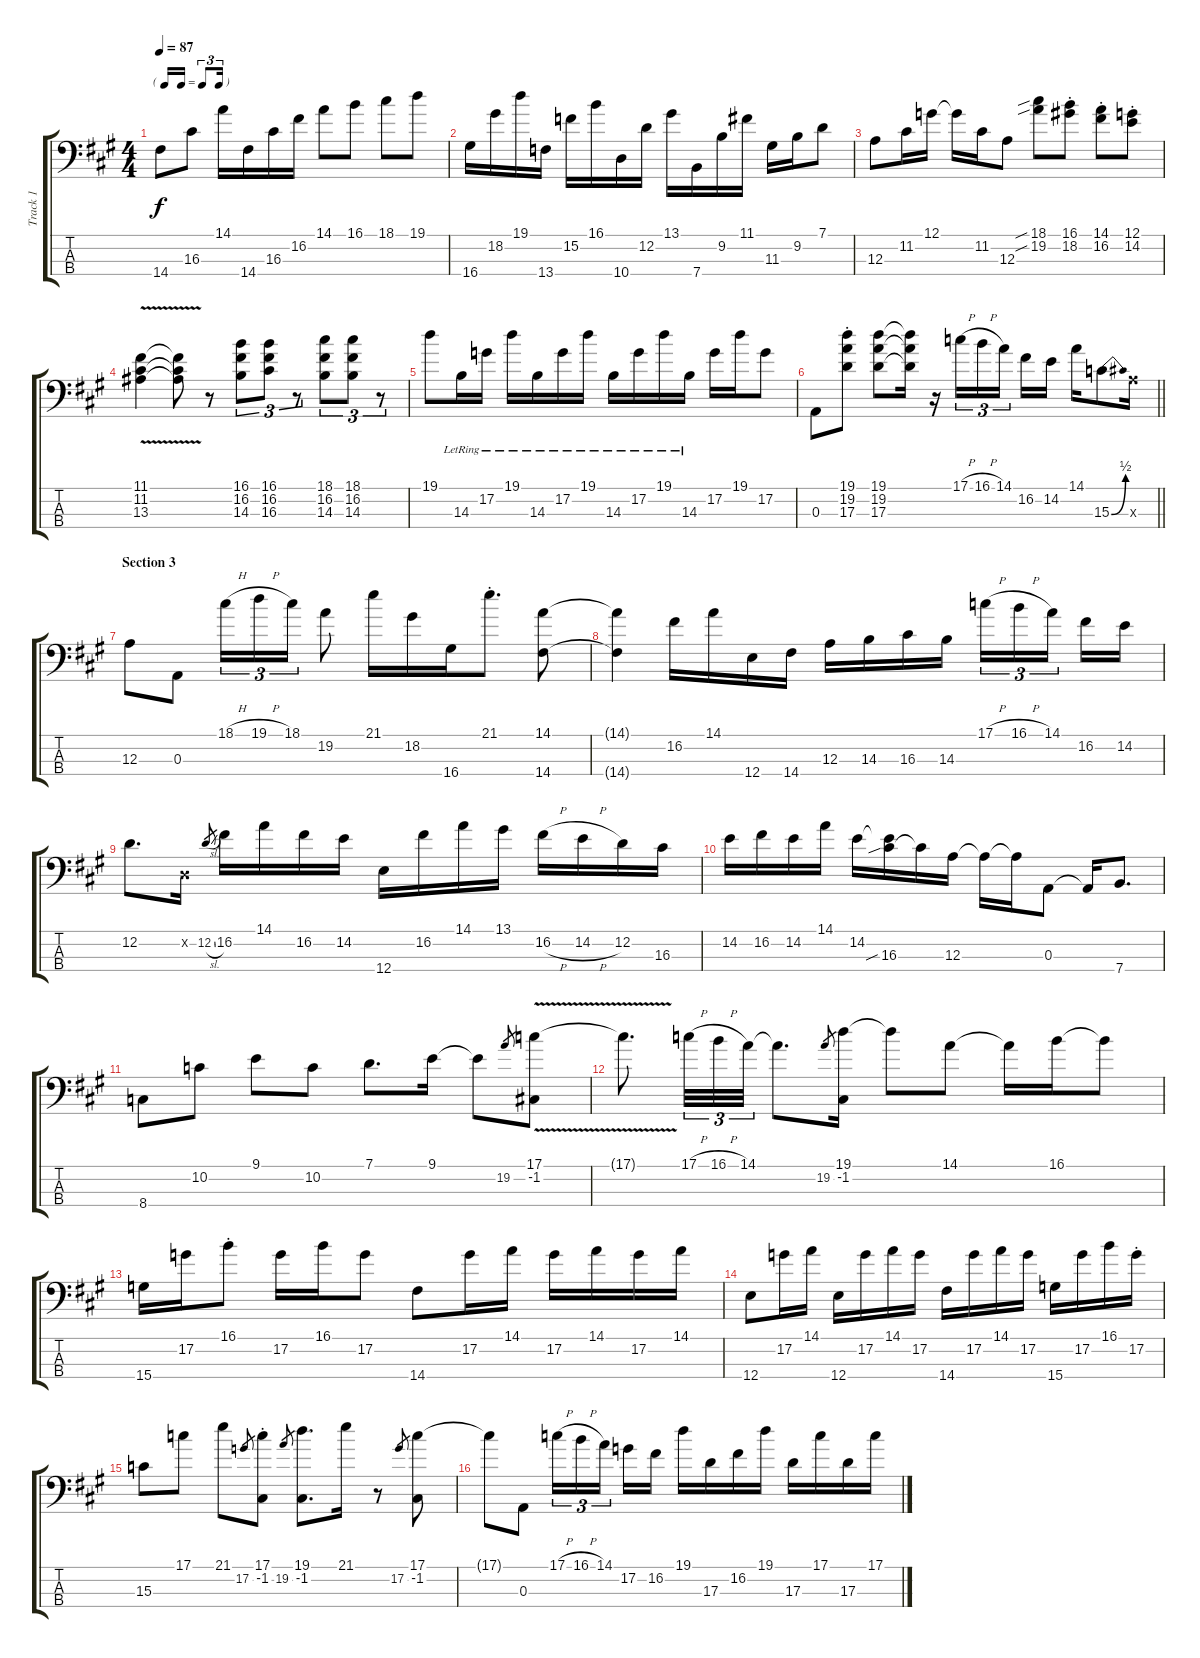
\track ("Track 1" "Track 1") {instrument electricbassfinger}
\staff {score tabs}
\tuning (G2 D2 A1 E1) {hide}
\ts (4 4)
\tf triplet16th
\tempo 87
\clef f4
\ks a
14.4.8{dy f} 16.3.8 14.1.16 14.4.16 16.3.16 16.2.16 14.1.8 16.1.8 18.1.8 19.1.8 |
16.4.16 18.2.16 19.1.16 13.4.16 15.2.16 16.1.16 10.4.16 12.2.16 13.1.16 7.4.16 9.2.16 11.1.16 11.3.16 9.2.16 7.1.8 |
12.3.8 11.2.16 12.1.16 12.1{t}.16 11.2.16 12.3.8 (18.1{sib} 19.2{sib}).8 (16.1{st} 18.2{st}).8 (14.1{st} 16.2{st}).8 (12.1{st} 14.2{st}).8 |
(11.1{v} 11.2{v} 13.3{v}).4 (11.1{t} 11.2{t} 13.3{t}).8 r.8 (16.1 16.2 14.3).8{tu (3 2)} (16.1 16.2 16.3).8{tu (3 2)} r.8{tu (3 2)} (18.1 16.2 14.3).8{tu (3 2)} (18.1 16.2 14.3).8{tu (3 2)} r.8{tu (3 2)} |
19.1.8 14.3{lr}.16 17.2{lr}.16 19.1{lr}.16 14.3{lr}.16 17.2{lr}.16 19.1{lr}.16 14.3{lr}.16 17.2{lr}.16 19.1{lr}.16 14.3{lr}.16 17.2.16 19.1.16 17.2.8 |
\barLineRight lightlight
0.3.8 (19.1{st} 19.2 17.3).8 (19.1 19.2 17.3).8 (19.1{t} 19.2{t} 17.3{t}).16 r.16 17.1{h}.16{tu (3 2)} 16.1{h}.16{tu (3 2)} 14.1.16{tu (3 2) beam splitsecondary} 16.2.16 14.2.16 14.1.16 15.3{be (bend 0 0 60 2)}.8 12.3{x}.16 |
\section ("" "Section 3")
12.3.8 0.3.8 18.1{h}.16{tu (3 2)} 19.1{h}.16{tu (3 2)} 18.1.16{tu (3 2)} 19.2.8 21.1.16 18.2.16 16.4.16 21.1{st}.8{d} (14.1 14.4).8 |
(14.1{t} 14.4{t}).4 16.2.16 14.1.16 12.4.16 14.4.16 12.3.16 14.3.16 16.3.16 14.3.16 17.1{h}.16{tu (3 2)} 16.1{h}.16{tu (3 2)} 14.1.16{tu (3 2) beam splitsecondary} 16.2.16 14.2.16 |
12.2.8{d} 0.2{x}.16 12.2{sl}.8{gr} 16.2.16 14.1.16 16.2.16 14.2.16 12.4.16 16.2.16 14.1.16 13.1.16 16.2{h}.16 14.2{h}.16 12.2.16 16.3.16 |
14.2.16 16.2.16 14.2.16 14.1.16 14.2.16 (14.2{t} 16.3{sib}).16 16.3{t}.16 12.3.16 12.3{t}.16 12.3{t}.16 0.3.8 0.3{t}.16 7.4.8{d} |
8.4.8 10.2.8 9.1.8 10.2.8 7.1.8{d} 9.1.16 9.1{t}.8 19.2.8{gr} (17.1{v} -1.2).8 |
17.1{t}.8{d} 17.1{h}.32{tu (3 2)} 16.1{h}.32{tu (3 2)} 14.1.32{tu (3 2)} 14.1{t}.8{d} 19.2.8{gr} (19.1 -1.2).16 19.1{t}.8 14.1.8 14.1{t}.16 16.1.16 16.1{t}.8 |
15.4.16 17.2.16 16.1{st}.8 17.2.16 16.1.16 17.2.8 14.4.8 17.2.16 14.1.16 17.2.16 14.1.16 17.2.16 14.1.16 |
12.4.8 17.2.16 14.1.16 12.4.16 17.2.16 14.1.16 17.2.16 14.4.16 17.2.16 14.1.16 17.2.16 15.4.16 17.2.16 16.1.16 17.2{st}.16 |
15.3.8 17.1.8 21.1.8 17.2.8{gr} (17.1{st} -1.2).8 19.2.8{gr} (19.1 -1.2).8{d} 21.1.16 r.8 17.2.8{gr} (17.1 -1.2).8 |
17.1{t}.8 0.3.8 17.1{h}.16{tu (3 2)} 16.1{h}.16{tu (3 2)} 14.1.16{tu (3 2) beam splitsecondary} 17.2.16 16.2.16 19.1.16 17.3.16 16.2.16 19.1.16 17.3.16 17.1.16 17.3.16 17.1.16
